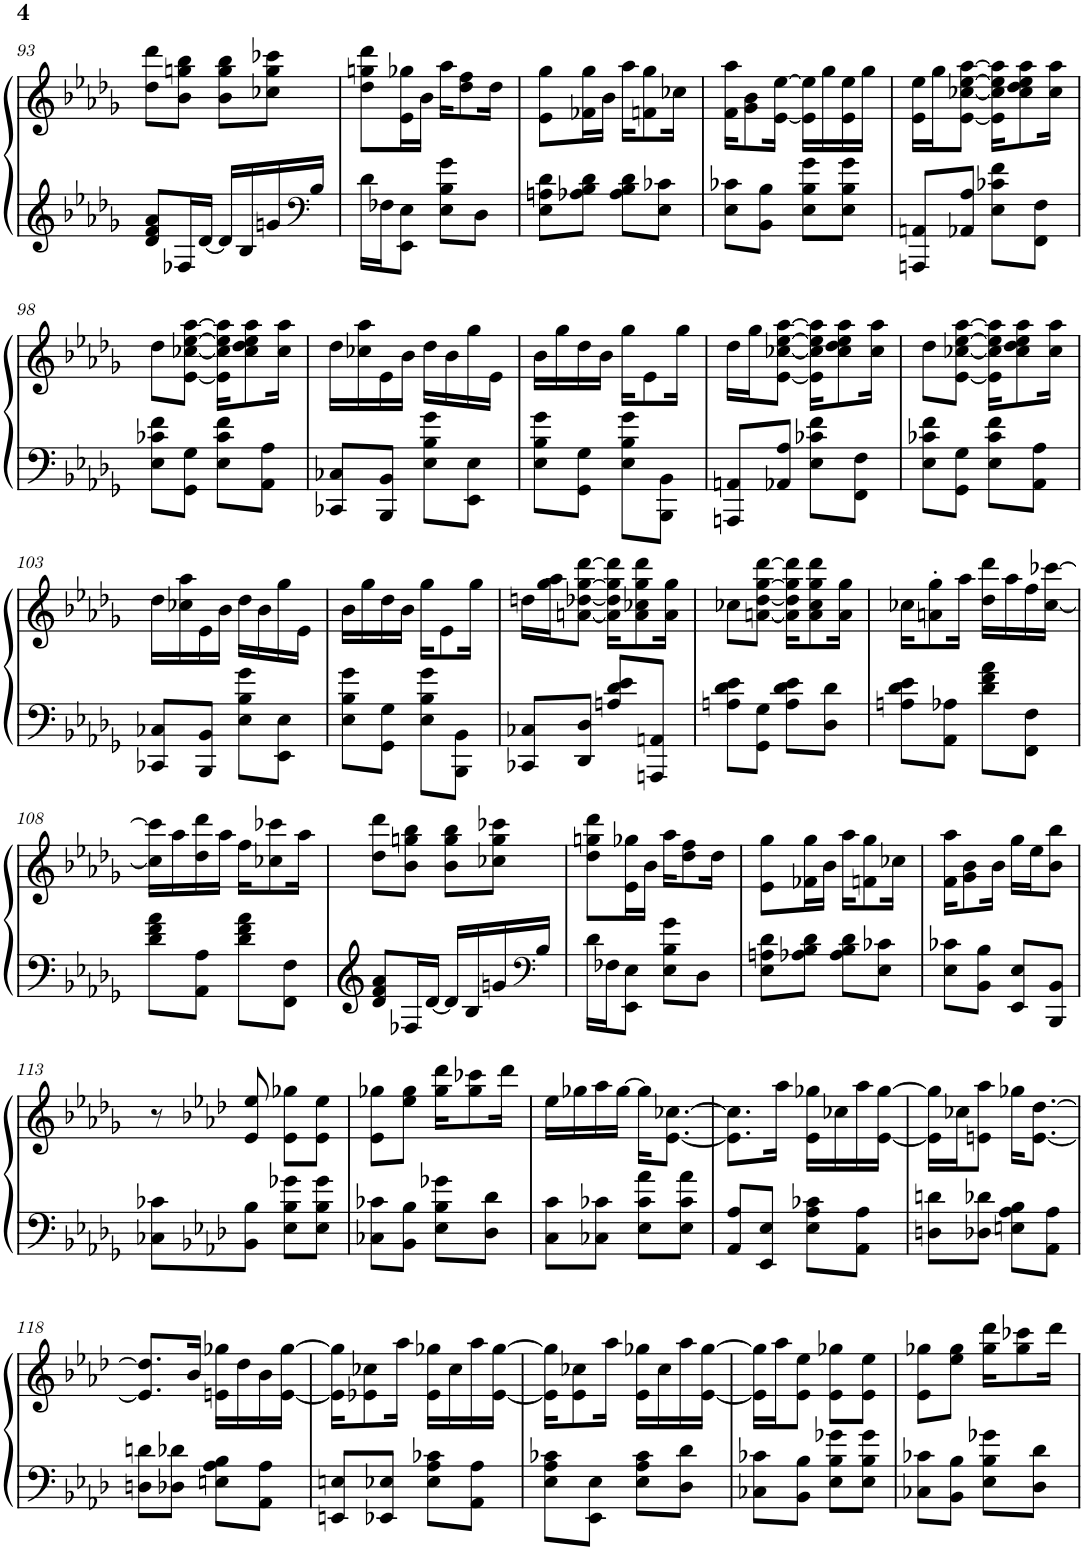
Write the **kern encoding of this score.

**kern	**kern
*part1	*part1
*staff2	*staff1
*I"Piano, control track	*
*I'Pno.	*
!!LO:PB:g=z
*clefF4	*clefG2
*k[b-e-a-d-]	*k[b-e-a-d-]
*M2/4	*M2/4
=93	=93
8d-/ 8f/ 8a-/L	8dd-\ 8ddd-\L
16F-X/L	8b-\ 8ggn\ 8bb-\J
[16d-/JJ	.
16d-/LL]	8b-\ 8gg\ 8bb-\L
16B-/	.
16gn/	8cc-X\ 8gg\ 8ccc-X\J
*clefF4	*
16B-/JJ	.
=94	=94
16d-\LL	8dd-\ 8ggn\ 8ddd-\L
16F-X\J	.
8EE-\ 8E-\J	16e-\ 16gg-X\L
.	16b-\JJ
8E-\ 8B-\ 8g-\L	16aa-\KL
.	8dd-\ 8ff\
8D-\J	.
.	16dd-\Jk
=95	=95
8E-\ 8An\ 8d-\L	8e-\ 8gg-\L
8A-X\ 8B-\ 8d-\J	16f-X\ 16gg-\L
.	16b-\JJ
8A-\ 8B-\ 8d-\L	16aa-\KL
.	8fn\ 8gg-\
8E-\ 8c-X\J	.
.	16cc-X\Jk
=96	=96
8E-\ 8c-X\L	16f\ 16aa-\KL
.	8g-\ 8b-\
8BB-\ 8B-\J	.
.	[16e-\ [16ee-\Jk
8E-\ 8B-\ 8g-\L	16e-\] 16ee-\]LL
.	16gg-\
8E-\ 8B-\ 8g-\J	16e-\ 16ee-\
.	16gg-\JJ
=97	=97
8AAAn/ 8AAn/L	16e-\ 16ee-\LL
.	16gg-\J
8AA-X/ 8A-/J	[8e-\ [8cc-X\ [8ee-\ [8aa-\J
8E-\ 8c-X\ 8f\L	16e-\] 16cc-\] 16ee-\] 16aa-\]KL
.	8cc-\ 8dd-\ 8ee-\ 8aa-\
8FF\ 8F\J	.
.	16cc-\ 16aa-\Jk
!!LO:LB:g=z
=98	=98
8E-\ 8c-X\ 8f\L	8dd-\L
8GG-\ 8G-\J	[8e-\ [8cc-X\ [8ee-\ [8aa-\J
8E-\ 8c-\ 8f\L	16e-\] 16cc-\] 16ee-\] 16aa-\]KL
.	8cc-\ 8dd-\ 8ee-\ 8aa-\
8AA-\ 8A-\J	.
.	16cc-\ 16aa-\Jk
=99	=99
8CC-X/ 8C-X/L	16dd-\LL
.	16cc-X\ 16aa-\
8BBB-/ 8BB-/J	16e-\
.	16b-\JJ
8E-\ 8B-\ 8g-\L	16dd-\LL
.	16b-\
8EE-\ 8E-\J	16gg-\
.	16e-\JJ
=100	=100
8E-\ 8B-\ 8g-\L	16b-\LL
.	16gg-\
8GG-\ 8G-\J	16dd-\
.	16b-\JJ
8E-\ 8B-\ 8g-\L	16gg-\KL
.	8e-\
8BBB-\ 8BB-\J	.
.	16gg-\Jk
=101	=101
8AAAn/ 8AAn/L	16dd-\LL
.	16gg-\J
8AA-X/ 8A-/J	[8e-\ [8cc-X\ [8ee-\ [8aa-\J
8E-\ 8c-X\ 8f\L	16e-\] 16cc-\] 16ee-\] 16aa-\]KL
.	8cc-\ 8dd-\ 8ee-\ 8aa-\
8FF\ 8F\J	.
.	16cc-\ 16aa-\Jk
=102	=102
8E-\ 8c-X\ 8f\L	8dd-\L
8GG-\ 8G-\J	[8e-\ [8cc-X\ [8ee-\ [8aa-\J
8E-\ 8c-\ 8f\L	16e-\] 16cc-\] 16ee-\] 16aa-\]KL
.	8cc-\ 8dd-\ 8ee-\ 8aa-\
8AA-\ 8A-\J	.
.	16cc-\ 16aa-\Jk
!!LO:LB:g=z
=103	=103
8CC-X/ 8C-X/L	16dd-\LL
.	16cc-X\ 16aa-\
8BBB-/ 8BB-/J	16e-\
.	16b-\JJ
8E-\ 8B-\ 8g-\L	16dd-\LL
.	16b-\
8EE-\ 8E-\J	16gg-\
.	16e-\JJ
=104	=104
8E-\ 8B-\ 8g-\L	16b-\LL
.	16gg-\
8GG-\ 8G-\J	16dd-\
.	16b-\JJ
8E-\ 8B-\ 8g-\L	16gg-\KL
.	8e-\
8BBB-\ 8BB-\J	.
.	16gg-\Jk
=105	=105
8CC-X/ 8C-X/L	16ddn\LL
.	16gg-\ 16aa-\J
8DD-/ 8D-/J	[8an\ [8dd-X\ [8gg-\ [8ddd-\J
8An/ 8d-/ 8e-/L	16a\] 16dd-\] 16gg-\] 16ddd-\]KL
.	8a\ 8cc-X\ 8gg-\ 8ddd-\
8AAAn/ 8AAn/J	.
.	16a\ 16gg-\Jk
=106	=106
8An\ 8d-\ 8e-\L	8cc-X\L
8GG-\ 8G-\J	[8an\ [8dd-\ [8gg-\ [8ddd-\J
8A\ 8d-\ 8e-\L	16a\] 16dd-\] 16gg-\] 16ddd-\]KL
.	8a\ 8cc-\ 8gg-\ 8ddd-\
8D-\ 8d-\J	.
.	16a\ 16gg-\Jk
=107	=107
8An\ 8d-\ 8e-\L	16cc-X\KL
.	8an\' 8gg-\'
8AA-\ 8A-X\J	.
.	16aa-\Jk
8d-\ 8f\ 8a-\L	16dd-\ 16ddd-\LL
.	16aa-\
8FF\ 8F\J	16ff\
.	[16cc-\ [16ccc-X\JJ
!!LO:LB:g=z
=108	=108
8d-\ 8f\ 8a-\L	16cc-\] 16ccc-\]LL
.	16aa-\
8AA-\ 8A-\J	16dd-\ 16ddd-\
.	16aa-\JJ
8d-\ 8f\ 8a-\L	16ff\KL
.	8cc-X\ 8ccc-X\
8FF\ 8F\J	.
.	16aa-\Jk
=109	=109
8d-/ 8f/ 8a-/L	8dd-\ 8ddd-\L
16F-X/L	8b-\ 8ggn\ 8bb-\J
[16d-/JJ	.
16d-/LL]	8b-\ 8gg\ 8bb-\L
16B-/	.
16gn/	8cc-X\ 8gg\ 8ccc-X\J
*clefF4	*
16B-/JJ	.
=110	=110
16d-\LL	8dd-\ 8ggn\ 8ddd-\L
16F-X\J	.
8EE-\ 8E-\J	16e-\ 16gg-X\L
.	16b-\JJ
8E-\ 8B-\ 8g-\L	16aa-\KL
.	8dd-\ 8ff\
8D-\J	.
.	16dd-\Jk
=111	=111
8E-\ 8An\ 8d-\L	8e-\ 8gg-\L
8A-X\ 8B-\ 8d-\J	16f-X\ 16gg-\L
.	16b-\JJ
8A-\ 8B-\ 8d-\L	16aa-\KL
.	8fn\ 8gg-\
8E-\ 8c-X\J	.
.	16cc-X\Jk
=112	=112
8E-\ 8c-X\L	16f\ 16aa-\KL
.	8g-\ 8b-\
8BB-\ 8B-\J	.
.	16b-\Jk
8EE-/ 8E-/L	16gg-\LL
.	16ee-\J
8BBB-/ 8BB-/J	8b-\ 8bb-\J
!!LO:LB:g=z
=113	=113
8C-X\ 8c-X\L	8r
8BB-\ 8B-\J	8e-/ 8ee-/
8E-\ 8B-\ 8g-X\L	8e-\ 8gg-X\L
8E-\ 8B-\ 8g-\J	8e-\ 8ee-\J
=114	=114
8C-X\ 8c-X\L	8e-\ 8gg-X\L
8BB-\ 8B-\J	8ee-\ 8gg-\J
8E-\ 8B-\ 8g-X\L	16gg-\ 16ddd-\KL
.	8gg-\ 8ccc-X\
8D-\ 8d-\J	.
.	16ddd-\Jk
=115	=115
8C\ 8c\L	16ee-\LL
.	16gg-X\
8C-X\ 8c-X\J	16aa-\
.	[16gg-\JJ
8E-\ 8c-\ 8a-\L	16gg-\KL]
.	[8.e-\ [8.cc-X\J
8E-\ 8c-\ 8a-\J	.
=116	=116
8AA-/ 8A-/L	8.e-\] 8.cc-\]L
8EE-/ 8E-/J	.
.	16aa-\Jk
8E-\ 8A-\ 8c-X\L	16e-\ 16gg-X\LL
.	16cc-X\
8AA-\ 8A-\J	16aa-\
.	[16e-\ [16gg-\JJ
=117	=117
8Dn\ 8dn\L	16e-\] 16gg-\]LL
.	16cc-X\J
8D-X\ 8d-X\J	8en\ 8aa-\J
8En\ 8A-\ 8B-\L	16gg-X\KL
.	[8.e\ [8.dd-\J
8AA-\ 8A-\J	.
!!LO:LB:g=z
=118	=118
8Dn\ 8dn\L	8.e/] 8.dd-/]L
8D-X\ 8d-X\J	.
.	16b-/Jk
8En\ 8A-\ 8B-\L	16en\ 16gg-X\LL
.	16dd-\
8AA-\ 8A-\J	16b-\
.	[16e\ [16gg-\JJ
=119	=119
8EEn/ 8En/L	16e\] 16gg-\]KL
.	8e-X\ 8cc-X\
8EE-X/ 8E-X/J	.
.	16aa-\Jk
8E-\ 8A-\ 8c-X\L	16e-\ 16gg-X\LL
.	16cc-\
8AA-\ 8A-\J	16aa-\
.	[16e-\ [16gg-\JJ
=120	=120
8E-\ 8A-\ 8c-X\L	16e-\] 16gg-\]KL
.	8e-\ 8cc-X\
8EE-\ 8E-\J	.
.	16aa-\Jk
8E-\ 8A-\ 8c-\L	16e-\ 16gg-X\LL
.	16cc-\
8D-\ 8d-\J	16aa-\
.	[16e-\ [16gg-\JJ
=121	=121
8C-X\ 8c-X\L	16e-\] 16gg-\]LL
.	16aa-\J
8BB-\ 8B-\J	8e-\ 8ee-\J
8E-\ 8B-\ 8g-X\L	8e-\ 8gg-X\L
8E-\ 8B-\ 8g-\J	8e-\ 8ee-\J
=122	=122
8C-X\ 8c-X\L	8e-\ 8gg-X\L
8BB-\ 8B-\J	8ee-\ 8gg-\J
8E-\ 8B-\ 8g-X\L	16gg-\ 16ddd-\KL
.	8gg-\ 8ccc-X\
8D-\ 8d-\J	.
.	16ddd-\Jk
=	=
*-	*-
